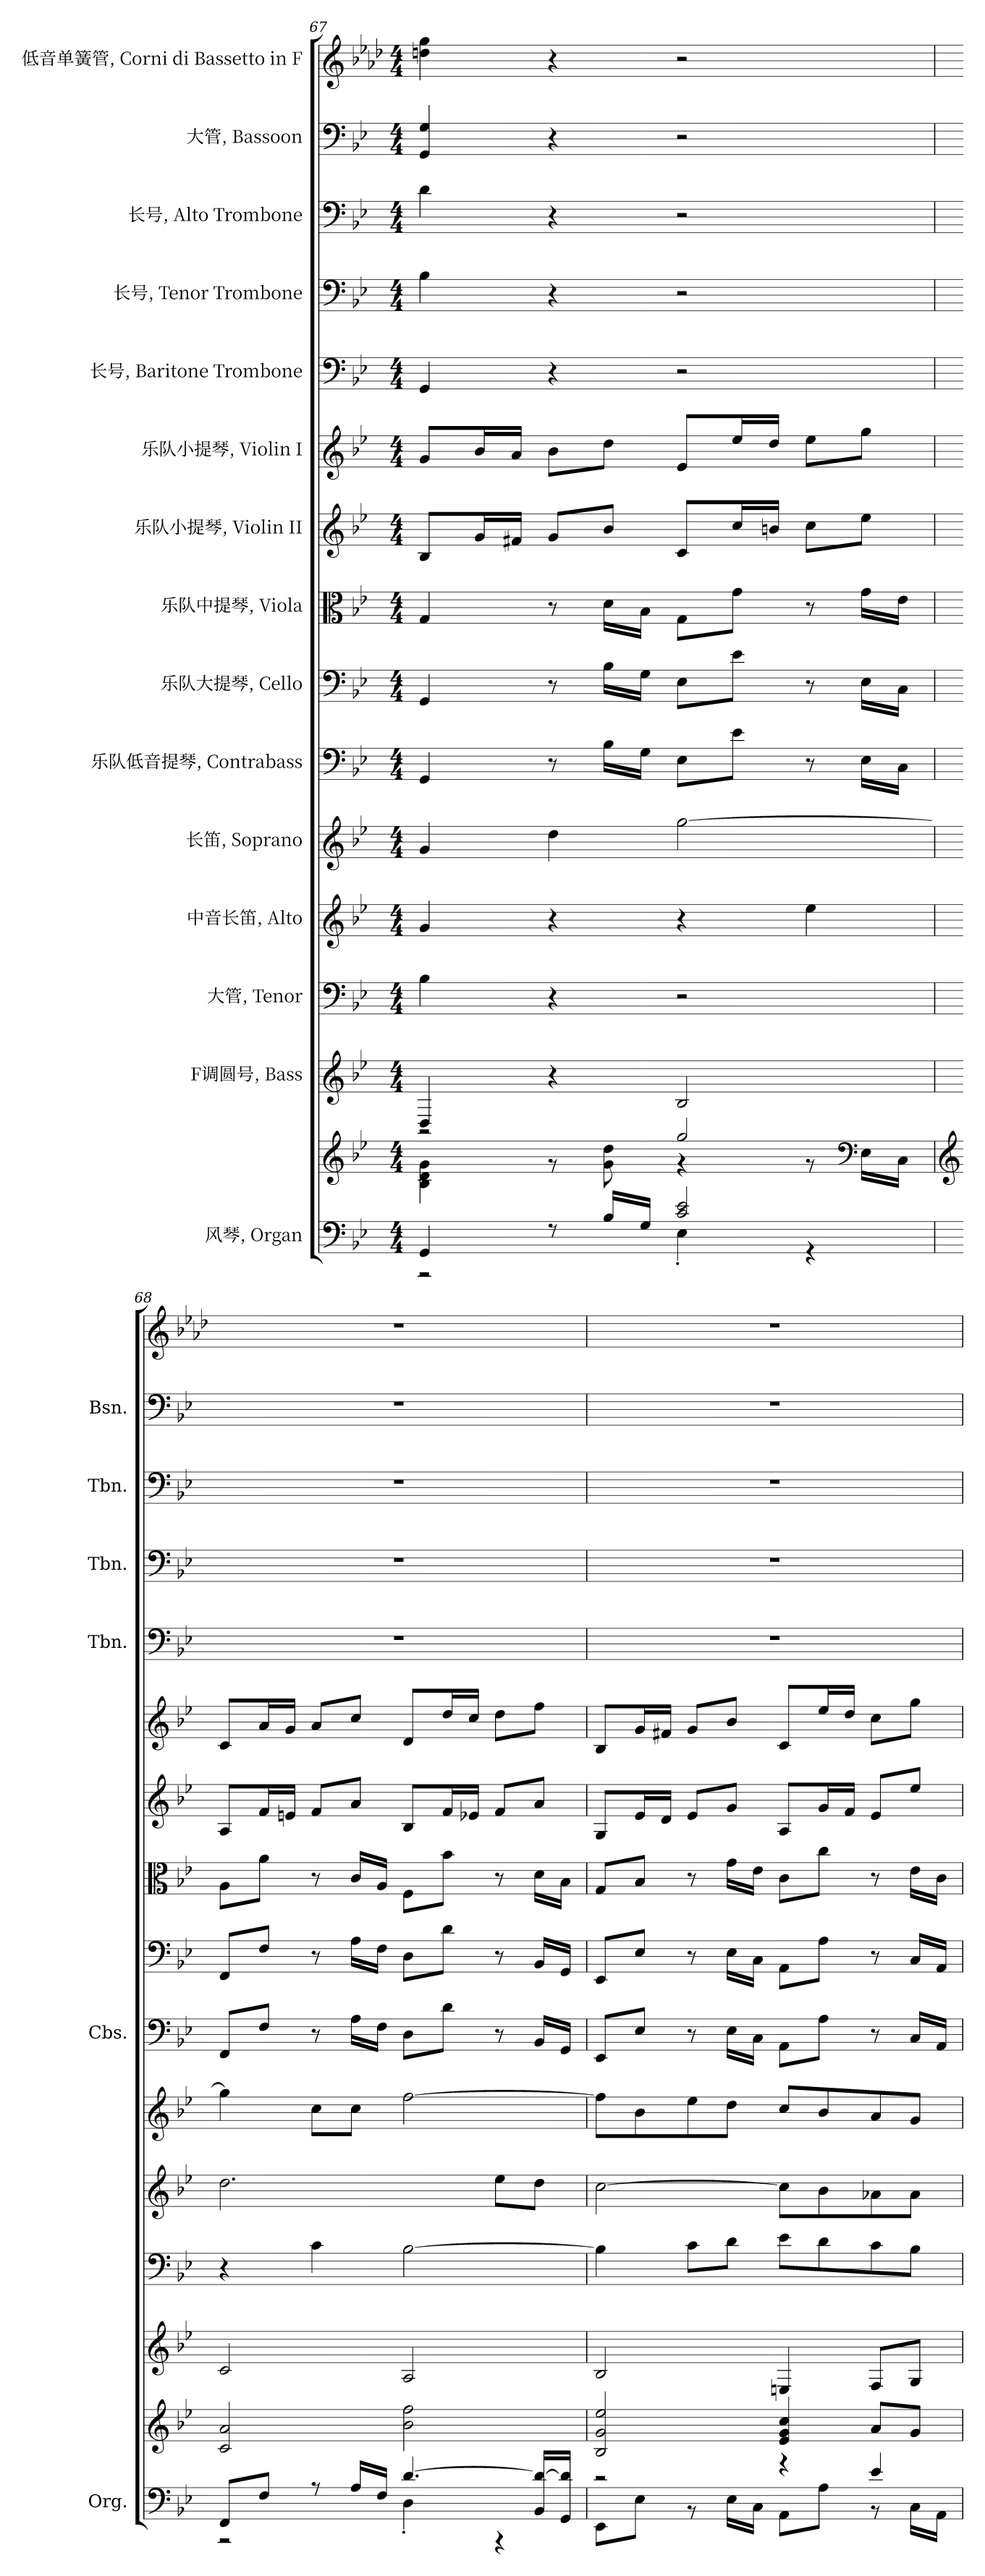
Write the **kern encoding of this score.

**kern	**kern	**kern	**kern	**kern	**kern	**kern	**kern	**kern	**kern	**kern	**kern	**kern	**kern	**kern	**kern
*part15	*part15	*part14	*part13	*part12	*part11	*part10	*part9	*part8	*part7	*part6	*part5	*part4	*part3	*part2	*part1
*staff16	*staff15	*staff14	*staff13	*staff12	*staff11	*staff10	*staff9	*staff8	*staff7	*staff6	*staff5	*staff4	*staff3	*staff2	*staff1
*I"风琴, Organ	*	*I"F调圆号, Bass	*I"大管, Tenor	*I"中音长笛, Alto	*I"长笛, Soprano	*I"乐队低音提琴, Contrabass	*I"乐队大提琴, Cello	*I"乐队中提琴, Viola	*I"乐队小提琴, Violin II	*I"乐队小提琴, Violin I	*I"长号, Baritone Trombone	*I"长号, Tenor Trombone	*I"长号, Alto Trombone	*I"大管, Bassoon	*I"低音单簧管, Corni di Bassetto in F
*I'Org.	*	*	*	*	*	*I'Cbs.	*	*	*	*	*I'Tbn.	*I'Tbn.	*I'Tbn.	*I'Bsn.	*
!!LO:PB:g=z
*clefF4	*clefG2	*clefG2	*clefF4	*clefG2	*clefG2	*clefF4	*clefF4	*clefC3	*clefG2	*clefG2	*clefF4	*clefF4	*clefF4	*clefF4	*clefG2
*	*	*ITrd4c7	*	*ITrd3c5	*	*ITrd7c12	*	*	*	*	*	*	*	*	*ITrd8c14
*k[b-e-]	*k[b-e-]	*k[b-e-a-]	*k[b-e-]	*k[b-]	*k[b-e-]	*k[b-e-]	*k[b-e-]	*k[b-e-]	*k[b-e-]	*k[b-e-]	*k[b-e-]	*k[b-e-]	*k[b-e-]	*k[b-e-]	*k[b-e-a-d-]
*M4/4	*M4/4	*M4/4	*M4/4	*M4/4	*M4/4	*M4/4	*M4/4	*M4/4	*M4/4	*M4/4	*M4/4	*M4/4	*M4/4	*M4/4	*M4/4
=67	=67	=67	=67	=67	=67	=67	=67	=67	=67	=67	=67	=67	=67	=67	=67
*^	*^	*	*	*	*	*	*	*	*	*	*	*	*	*	*
4GG/	2r	2r	4B-\ 4d\ 4g\	4GG/	4B-\	4d/	4g/	4GGG/	4GG/	4G/	8B-/L	8g/L	4GG/	4B-\	4d\	4GG/ 4G/	4dn\ 4g\
.	.	.	.	.	.	.	.	.	.	.	16g/L	16b-/L	.	.	.	.	.
.	.	.	.	.	.	.	.	.	.	.	16f#X/JJ	16a/JJ	.	.	.	.	.
8r	.	.	8r	4r	4r	4r	4dd\	8r	8r	8r	8g/L	8b-\L	4r	4r	4r	4r	4r
16B-/LL	.	.	8g\ 8dd\	.	.	.	.	16BB-\LL	16B-\LL	16d\LL	8b-/J	8dd\J	.	.	.	.	.
16G/JJ	.	.	.	.	.	.	.	16GG\JJ	16G\JJ	16B-\JJ	.	.	.	.	.	.	.
2c/ 2e-/	4E-'\	2gg/	4r	2E-/	2r	4r	[2gg\	8EE-\L	8E-\L	8G\L	8c/L	8e-/L	2r	2r	2r	2r	2r
.	.	.	.	.	.	.	.	8E-\J	8e-\J	8g\J	16cc/L	16ee-/L	.	.	.	.	.
.	.	.	.	.	.	.	.	.	.	.	16bn/JJ	16dd/JJ	.	.	.	.	.
.	4r	.	8r	.	.	4b-\	.	8r	8r	8r	8cc\L	8ee-\L	.	.	.	.	.
*	*	*clefF4	*	*	*	*	*	*	*	*	*	*	*	*	*	*	*
.	.	.	16E-\LL	.	.	.	.	16EE-\LL	16E-\LL	16g\LL	8ee-\J	8gg\J	.	.	.	.	.
.	.	.	16C\JJ	.	.	.	.	16CC\JJ	16C\JJ	16e-\JJ	.	.	.	.	.	.	.
*	*	*v	*v	*	*	*	*	*	*	*	*	*	*	*	*	*	*
=68	=68	=68	=68	=68	=68	=68	=68	=68	=68	=68	=68	=68	=68	=68	=68	=68
*	*	*clefG2	*	*	*	*	*	*	*	*	*	*	*	*	*	*
8FF/L	2r	2c/ 2a/	2F/	4r	2.a\	4gg\]	8FFF/L	8FF/L	8A\L	8A/L	8c/L	1r	1r	1r	1r	1r
8F/J	.	.	.	.	.	.	8FF/J	8F/J	8a\J	16f/L	16a/L	.	.	.	.	.
.	.	.	.	.	.	.	.	.	.	16en/JJ	16g/JJ	.	.	.	.	.
8r	.	.	.	4c\	.	8cc\L	8r	8r	8r	8f/L	8a/L	.	.	.	.	.
16A/LL	.	.	.	.	.	8cc\J	16AA\LL	16A\LL	16c/LL	8a/J	8cc/J	.	.	.	.	.
16F/JJ	.	.	.	.	.	.	16FF\JJ	16F\JJ	16A/JJ	.	.	.	.	.	.	.
[4.d/	4D'\	2b-\ 2ff\	2D/	[2B-\	.	[2ff\	8DD\L	8D\L	8F\L	8B-/L	8d/L	.	.	.	.	.
.	.	.	.	.	.	.	8D\J	8d\J	8b-\J	16f/L	16dd/L	.	.	.	.	.
.	.	.	.	.	.	.	.	.	.	16e-X/JJ	16cc/JJ	.	.	.	.	.
.	4r	.	.	.	8b-\L	.	8r	8r	8r	8f/L	8dd\L	.	.	.	.	.
16BB-/ 16d/_LL	.	.	.	.	8a\J	.	16BBB-/LL	16BB-/LL	16d\LL	8a/J	8ff\J	.	.	.	.	.
16GG/ 16d/]JJ	.	.	.	.	.	.	16GGG/JJ	16GG/JJ	16B-\JJ	.	.	.	.	.	.	.
!!LO:PB:g=z
=69	=69	=69	=69	=69	=69	=69	=69	=69	=69	=69	=69	=69	=69	=69	=69	=69
2r	8EE-\L	2B-/ 2g/ 2ee-/	2E-/	4B-\]	[2g\	8ff\L]	8EEE-/L	8EE-/L	8G/L	8G/L	8B-/L	1r	1r	1r	1r	1r
.	8E-\J	.	.	.	.	8b-\	8EE-/J	8E-/J	8B-/J	16e-/L	16g/L	.	.	.	.	.
.	.	.	.	.	.	.	.	.	.	16d/JJ	16f#X/JJ	.	.	.	.	.
.	8r	.	.	8c\L	.	8ee-\	8r	8r	8r	8e-/L	8g/L	.	.	.	.	.
.	16E-\LL	.	.	8d\J	.	8dd\J	16EE-\LL	16E-\LL	16g\LL	8g/J	8b-/J	.	.	.	.	.
.	16C\JJ	.	.	.	.	.	16CC\JJ	16C\JJ	16e-\JJ	.	.	.	.	.	.	.
4r	8AA\L	4e-/ 4g/ 4cc/	4AAn/	8e-\L	8g\L]	8cc/L	8AAA\L	8AA\L	8c\L	8A/L	8c/L	.	.	.	.	.
.	8A\J	.	.	8d\	8f\	8b-/	8AA\J	8A\J	8cc\J	16g/L	16ee-/L	.	.	.	.	.
.	.	.	.	.	.	.	.	.	.	16f/JJ	16dd/JJ	.	.	.	.	.
4e-/	8r	8a/L	8BB-/L	8c\	8e-X\	8a/	8r	8r	8r	8e-/L	8cc\L	.	.	.	.	.
.	16C\LL	8g/J	8C/J	8B-\J	8e-\J	8g/J	16CC/LL	16C/LL	16e-\LL	8ee-/J	8gg\J	.	.	.	.	.
.	16AA\JJ	.	.	.	.	.	16AAA/JJ	16AA/JJ	16c\JJ	.	.	.	.	.	.	.
*v	*v	*	*	*	*	*	*	*	*	*	*	*	*	*	*	*
=	=	=	=	=	=	=	=	=	=	=	=	=	=	=	=
*-	*-	*-	*-	*-	*-	*-	*-	*-	*-	*-	*-	*-	*-	*-	*-
